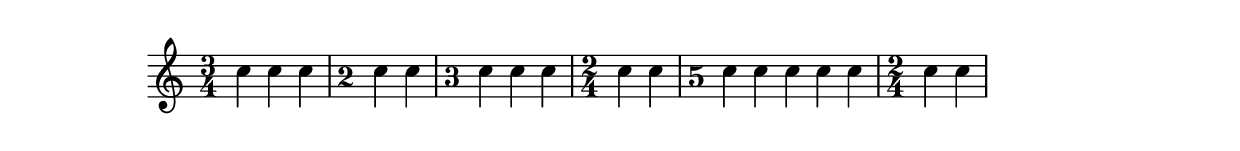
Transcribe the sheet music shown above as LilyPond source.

%% DO NOT EDIT this file manually; it is automatically
%% generated from LSR http://lsr.di.unimi.it
%% Make any changes in LSR itself, or in Documentation/snippets/new/ ,
%% and then run scripts/auxiliar/makelsr.py
%%
%% This file is in the public domain.
\version "2.18.0"

\header {
  lsrtags = "rhythms, tweaks-and-overrides"

  texidoc = "
Sometimes, a time signature should not print the whole fraction (e.g.
7/4), but only the numerator (7 in this case). This can be easily done
by using @code{\\override Staff.TimeSignature.style = #'single-digit}
to change the style permanently. By using @code{\\revert
Staff.TimeSignature.style}, this setting can be reversed. To apply the
single-digit style to only one time signature, use the
@code{\\override} command and prefix it with a @code{\\once}.

"
  doctitle = "Time signature printing only the numerator as a number (instead of the fraction)"
} % begin verbatim

\relative c'' {
  \time 3/4
  c4 c c
  % Change the style permanently
  \override Staff.TimeSignature.style = #'single-digit
  \time 2/4
  c4 c
  \time 3/4
  c4 c c
  % Revert to default style:
  \revert Staff.TimeSignature.style
  \time 2/4
  c4 c
  % single-digit style only for the next time signature
  \once \override Staff.TimeSignature.style = #'single-digit
  \time 5/4
  c4 c c c c
  \time 2/4
  c4 c
}
